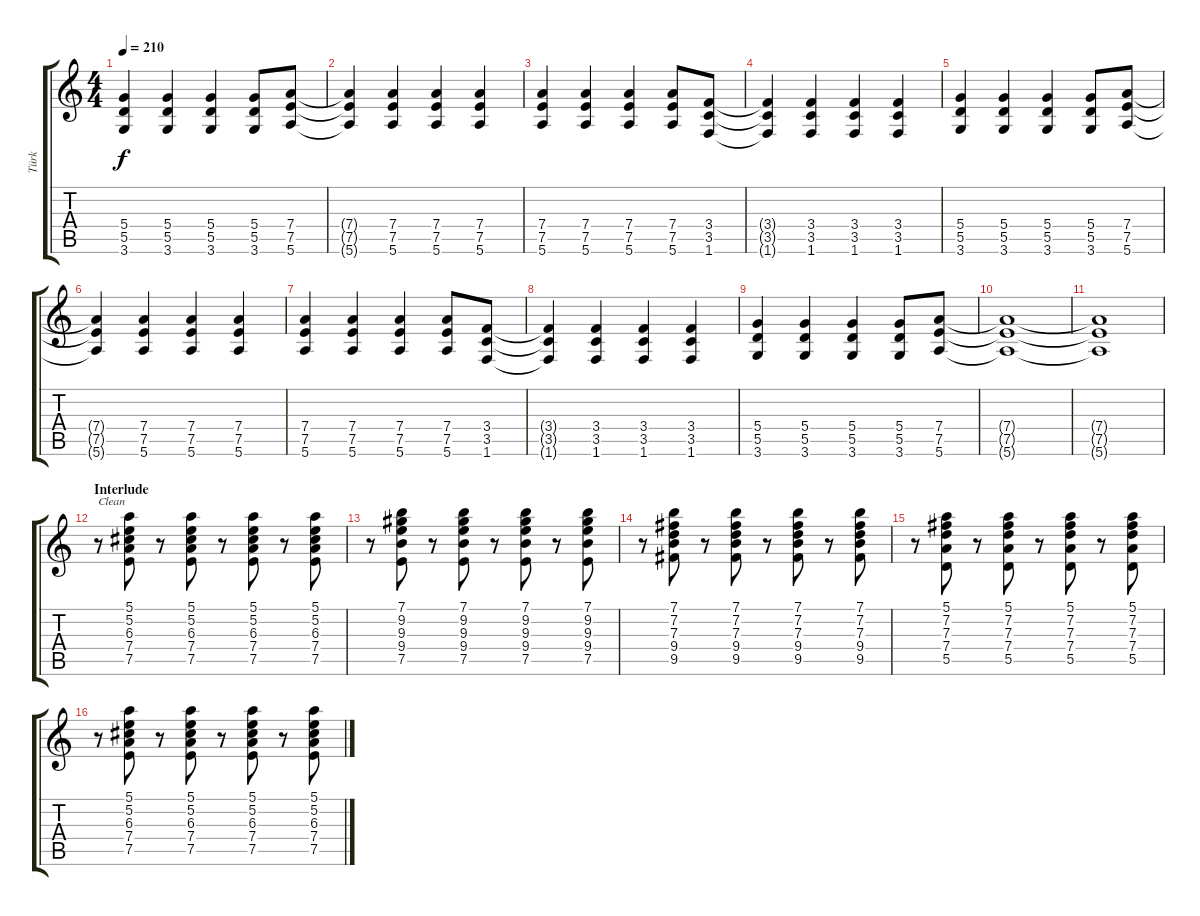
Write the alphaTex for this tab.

\track ("Türk" "Türk") {instrument distortionguitar}
\staff {score tabs}
\tuning (E4 B3 G3 D3 A2 E2) {hide}
\ts (4 4)
\tempo 210
\clef g2
\ks c
(5.4 5.5 3.6).4{dy f} (5.4 5.5 3.6).4 (5.4 5.5 3.6).4 (5.4 5.5 3.6).8 (7.4 7.5 5.6).8 |
(7.4{t} 7.5{t} 5.6{t}).4 (7.4 7.5 5.6).4 (7.4 7.5 5.6).4 (7.4 7.5 5.6).4 |
(7.4 7.5 5.6).4 (7.4 7.5 5.6).4 (7.4 7.5 5.6).4 (7.4 7.5 5.6).8 (3.4 3.5 1.6).8 |
(3.4{t} 3.5{t} 1.6{t}).4 (3.4 3.5 1.6).4 (3.4 3.5 1.6).4 (3.4 3.5 1.6).4 |
(5.4 5.5 3.6).4 (5.4 5.5 3.6).4 (5.4 5.5 3.6).4 (5.4 5.5 3.6).8 (7.4 7.5 5.6).8 |
(7.4{t} 7.5{t} 5.6{t}).4 (7.4 7.5 5.6).4 (7.4 7.5 5.6).4 (7.4 7.5 5.6).4 |
(7.4 7.5 5.6).4 (7.4 7.5 5.6).4 (7.4 7.5 5.6).4 (7.4 7.5 5.6).8 (3.4 3.5 1.6).8 |
(3.4{t} 3.5{t} 1.6{t}).4 (3.4 3.5 1.6).4 (3.4 3.5 1.6).4 (3.4 3.5 1.6).4 |
(5.4 5.5 3.6).4 (5.4 5.5 3.6).4 (5.4 5.5 3.6).4 (5.4 5.5 3.6).8 (7.4 7.5 5.6).8 |
(7.4{t} 7.5{t} 5.6{t}).1 |
(7.4{t} 7.5{t} 5.6{t}).1 |
\section ("" "Interlude")
r.8{txt "Clean" instrument electricguitarclean} (5.1 5.2 6.3 7.4 7.5).8 r.8 (5.1 5.2 6.3 7.4 7.5).8 r.8 (5.1 5.2 6.3 7.4 7.5).8 r.8 (5.1 5.2 6.3 7.4 7.5).8 |
r.8 (7.1 9.2 9.3 9.4 7.5).8 r.8 (7.1 9.2 9.3 9.4 7.5).8 r.8 (7.1 9.2 9.3 9.4 7.5).8 r.8 (7.1 9.2 9.3 9.4 7.5).8 |
r.8 (7.1 7.2 7.3 9.4 9.5).8 r.8 (7.1 7.2 7.3 9.4 9.5).8 r.8 (7.1 7.2 7.3 9.4 9.5).8 r.8 (7.1 7.2 7.3 9.4 9.5).8 |
r.8 (5.1 7.2 7.3 7.4 5.5).8 r.8 (5.1 7.2 7.3 7.4 5.5).8 r.8 (5.1 7.2 7.3 7.4 5.5).8 r.8 (5.1 7.2 7.3 7.4 5.5).8 |
r.8 (5.1 5.2 6.3 7.4 7.5).8 r.8 (5.1 5.2 6.3 7.4 7.5).8 r.8 (5.1 5.2 6.3 7.4 7.5).8 r.8 (5.1 5.2 6.3 7.4 7.5).8
